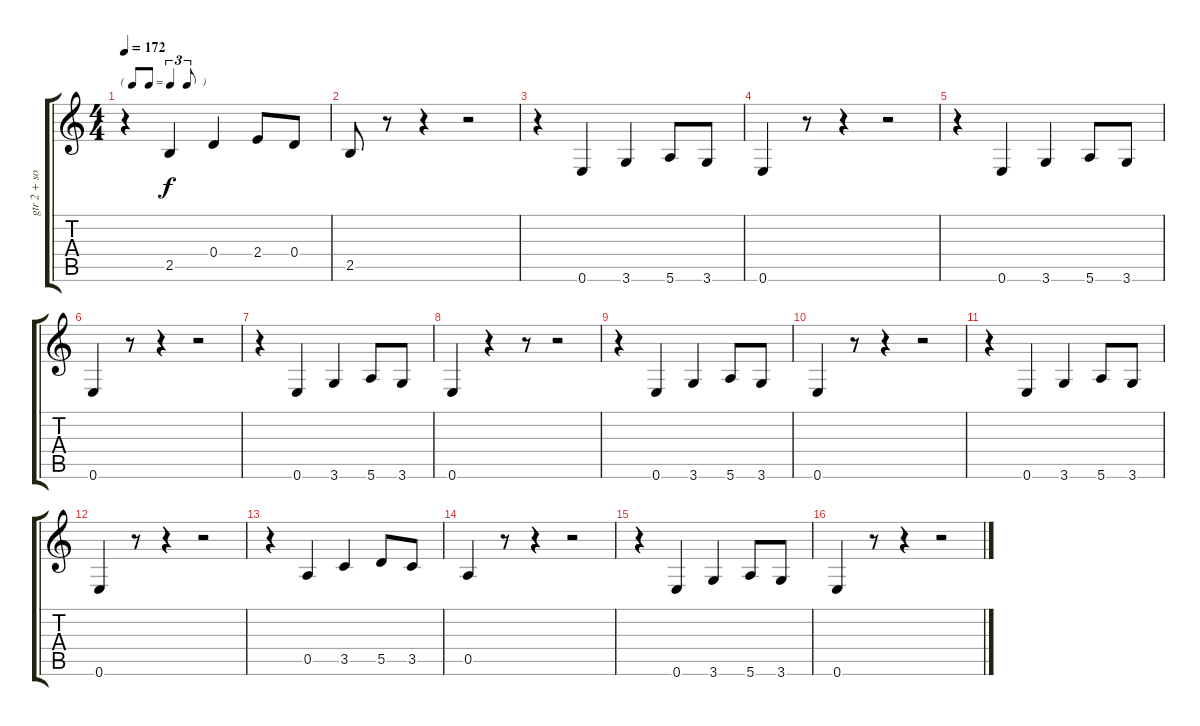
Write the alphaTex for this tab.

\track ("gtr 2 + solo final" "gtr 2 + so") {instrument overdrivenguitar}
\staff {score tabs}
\tuning (E4 B3 G3 D3 A2 E2) {hide}
\ts (4 4)
\tf triplet8th
\tempo 172
\clef g2
\ks c
r.4{dy f} 2.5.4 0.4.4 2.4.8 0.4.8 |
2.5.8 r.8 r.4 r.2 |
r.4 0.6.4 3.6.4 5.6.8 3.6.8 |
0.6.4 r.8 r.4 r.2 |
r.4 0.6.4 3.6.4 5.6.8 3.6.8 |
0.6.4 r.8 r.4 r.2 |
r.4 0.6.4 3.6.4 5.6.8 3.6.8 |
0.6.4 r.4 r.8 r.2 |
r.4 0.6.4 3.6.4 5.6.8 3.6.8 |
0.6.4 r.8 r.4 r.2 |
r.4 0.6.4 3.6.4 5.6.8 3.6.8 |
0.6.4 r.8 r.4 r.2 |
r.4 0.5.4 3.5.4 5.5.8 3.5.8 |
0.5.4 r.8 r.4 r.2 |
r.4 0.6.4 3.6.4 5.6.8 3.6.8 |
0.6.4 r.8 r.4 r.2
